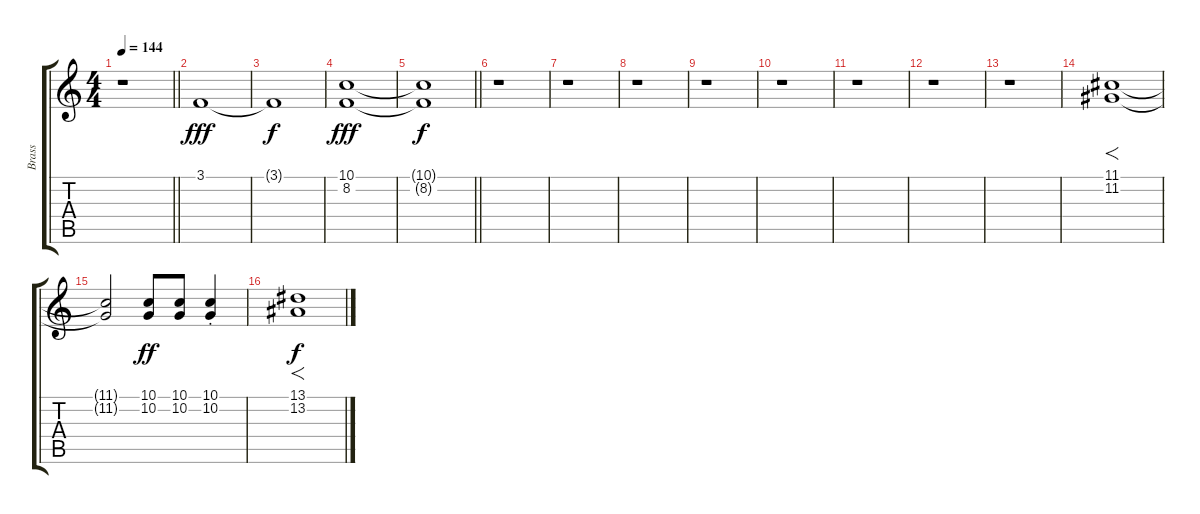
\track ("Brass" "Brass") {instrument trumpet}
\staff {score tabs}
\tuning (D4 A3 F3 C3 G2 D2) {hide}
\ts (4 4)
\tempo 144
\clef g2
\barLineRight lightlight
\ks c
r.1{dy f} |
3.1.1{dy fff volume 8} |
3.1{t}.1{dy f} |
(10.1 8.2).1{dy fff volume 16} |
\barLineRight lightlight
(10.1{t} 8.2{t}).1{dy f} |
r.1 |
r.1 |
r.1 |
r.1 |
r.1 |
r.1 |
r.1 |
r.1 |
(11.1 11.2).1{f} |
(11.1{t} 11.2{t}).2 (10.1 10.2).8{dy ff} (10.1 10.2).8 (10.1{st} 10.2{st}).4 |
(13.1 13.2).1{f dy f}
